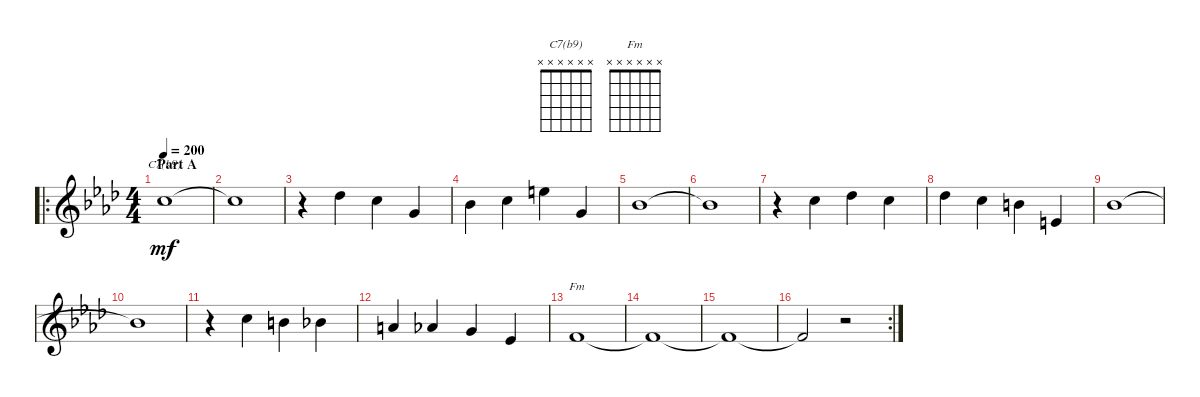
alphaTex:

\defaultSystemsLayout 4
\bracketExtendMode groupsimilarinstruments
\singleTrackTrackNamePolicy hidden
\multiTrackTrackNamePolicy hidden
\otherSystemsTrackNameOrientation horizontal
\track ("Steel Guitar" "S-Gt") {instrument acousticguitarsteel}
\staff {score}
\tuning (D4 B3 G3 D3 B2 G2)
\chord ("C7(b9)" x x x x x x)
\chord ("Fm" x x x x x x)
\ro
\ts (4 4)
\section ("" "Part A")
\tempo 200
\clef g2
\ks ab
1.2.1{ch "C7(b9)" dy mf instrument acousticguitarsteel} |
1.2{t}.1 |
r.4 2.2.4 1.2.4 0.3.4 |
3.3.4 1.2.4 2.1.4 0.3.4 |
3.3.1 |
3.3{t}.1 |
r.4 1.2.4 2.2.4 1.2.4 |
2.2.4 1.2.4 0.2.4 2.4.4 |
3.3.1 |
3.3{t}.1 |
r.4 1.2.4 0.2.4 3.3.4 |
2.3.4 1.3.4 0.3.4 1.4.4 |
3.4.1{ch "Fm"} |
3.4{t}.1 |
3.4{t}.1 |
\rc 2
3.4{t}.2 r.2
